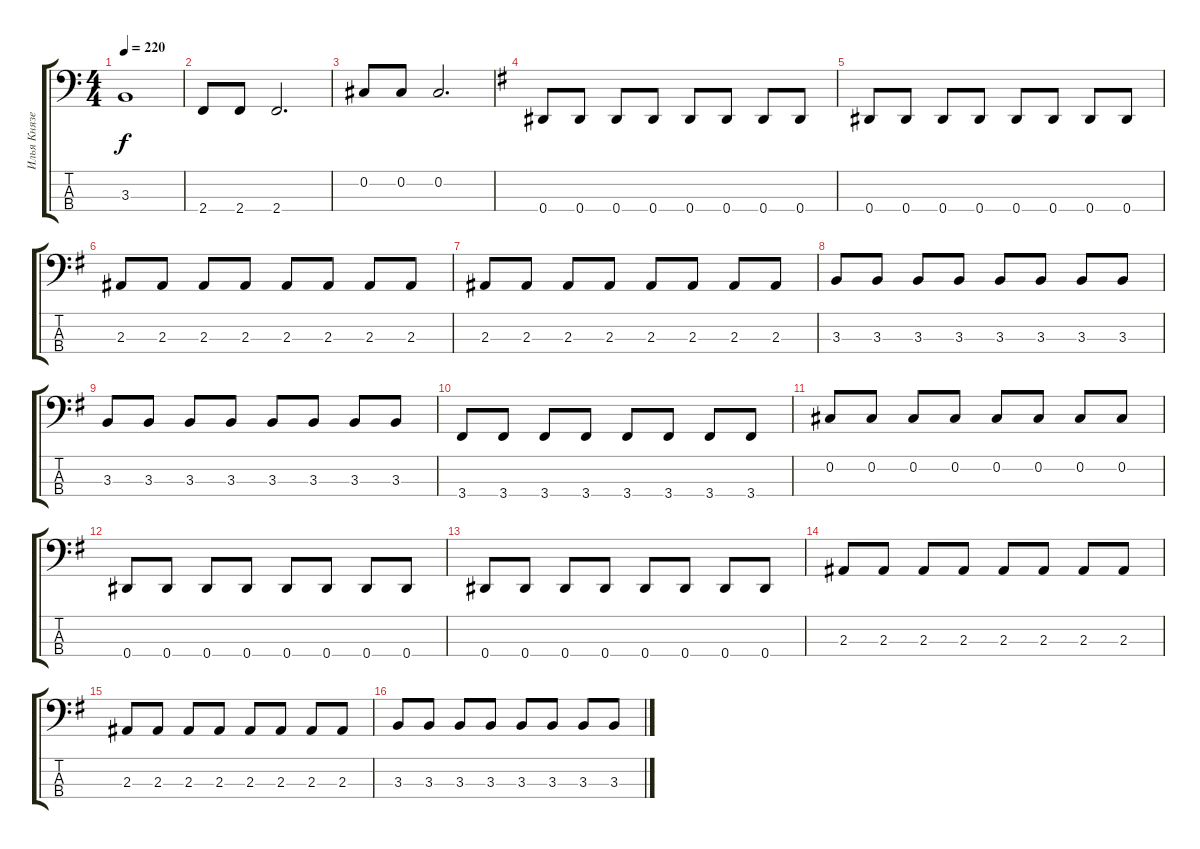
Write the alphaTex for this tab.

\track ("Илья Князев" "Илья Князе") {instrument electricbasspick}
\staff {score tabs}
\tuning (Gb2 Db2 Ab1 Eb1) {hide}
\ts (4 4)
\tempo 220
\clef f4
\ks c
3.3{t}.1{dy f} |
2.4.8 2.4.8 2.4.2{d} |
0.2.8 0.2.8 0.2.2{d} |
\ks g
0.4.8 0.4.8 0.4.8 0.4.8 0.4.8 0.4.8 0.4.8 0.4.8 |
0.4.8 0.4.8 0.4.8 0.4.8 0.4.8 0.4.8 0.4.8 0.4.8 |
2.3.8 2.3.8 2.3.8 2.3.8 2.3.8 2.3.8 2.3.8 2.3.8 |
2.3.8 2.3.8 2.3.8 2.3.8 2.3.8 2.3.8 2.3.8 2.3.8 |
3.3.8 3.3.8 3.3.8 3.3.8 3.3.8 3.3.8 3.3.8 3.3.8 |
3.3.8 3.3.8 3.3.8 3.3.8 3.3.8 3.3.8 3.3.8 3.3.8 |
3.4.8 3.4.8 3.4.8 3.4.8 3.4.8 3.4.8 3.4.8 3.4.8 |
0.2.8 0.2.8 0.2.8 0.2.8 0.2.8 0.2.8 0.2.8 0.2.8 |
0.4.8 0.4.8 0.4.8 0.4.8 0.4.8 0.4.8 0.4.8 0.4.8 |
0.4.8 0.4.8 0.4.8 0.4.8 0.4.8 0.4.8 0.4.8 0.4.8 |
2.3.8 2.3.8 2.3.8 2.3.8 2.3.8 2.3.8 2.3.8 2.3.8 |
2.3.8 2.3.8 2.3.8 2.3.8 2.3.8 2.3.8 2.3.8 2.3.8 |
3.3.8 3.3.8 3.3.8 3.3.8 3.3.8 3.3.8 3.3.8 3.3.8
